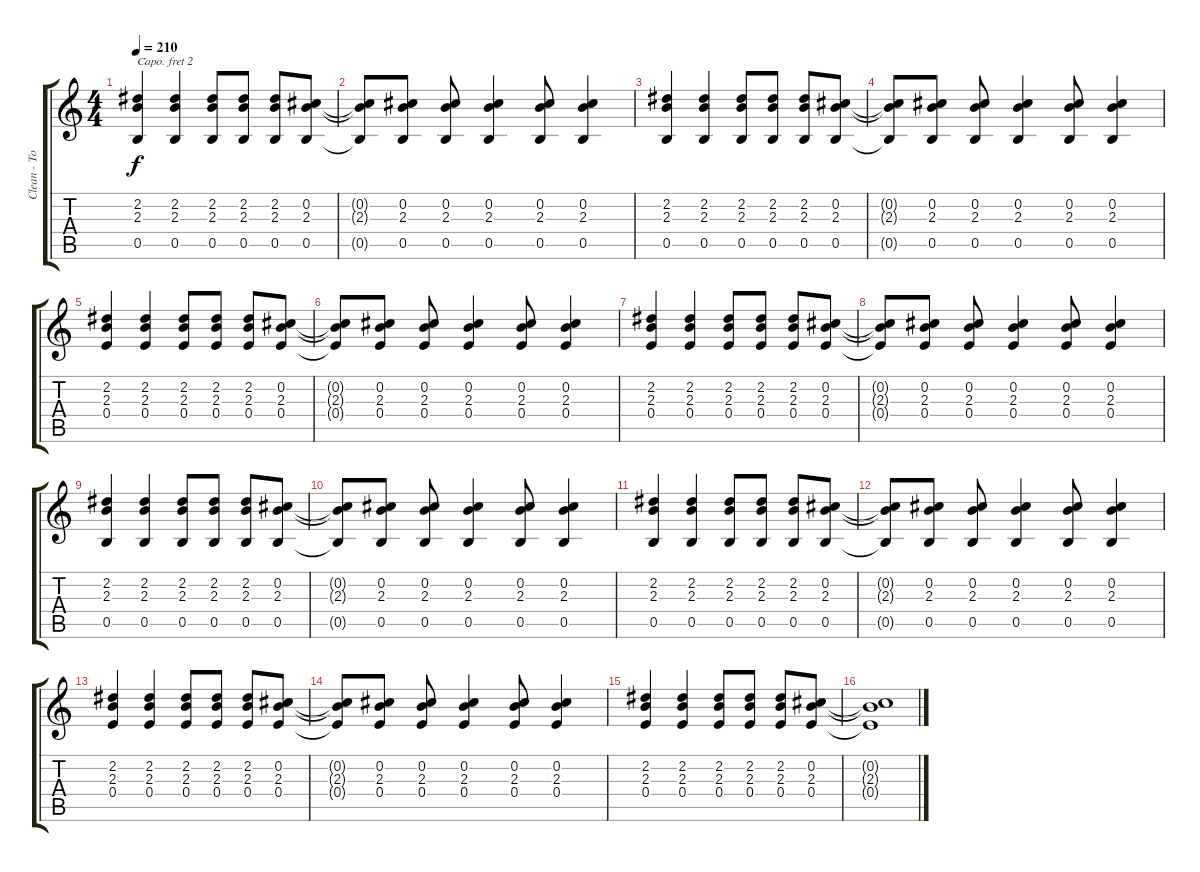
\track ("Clean - Tom Delonge" "Clean - To") {instrument electricguitarclean}
\staff {score tabs}
\capo 2
\tuning (E4 B3 G3 D3 A2 E2) {hide}
\ts (4 4)
\tempo 210
\clef g2
\ks c
(2.2 2.3 0.5).4{dy f instrument electricguitarclean} (2.2 2.3 0.5).4 (2.2 2.3 0.5).8 (2.2 2.3 0.5).8 (2.2 2.3 0.5).8 (0.2 2.3 0.5).8 |
(0.2{t} 2.3{t} 0.5{t}).8 (0.2 2.3 0.5).8 (0.2 2.3 0.5).8 (0.2 2.3 0.5).4 (0.2 2.3 0.5).8 (0.2 2.3 0.5).4 |
(2.2 2.3 0.5).4 (2.2 2.3 0.5).4 (2.2 2.3 0.5).8 (2.2 2.3 0.5).8 (2.2 2.3 0.5).8 (0.2 2.3 0.5).8 |
(0.2{t} 2.3{t} 0.5{t}).8 (0.2 2.3 0.5).8 (0.2 2.3 0.5).8 (0.2 2.3 0.5).4 (0.2 2.3 0.5).8 (0.2 2.3 0.5).4 |
(2.2 2.3 0.4).4 (2.2 2.3 0.4).4 (2.2 2.3 0.4).8 (2.2 2.3 0.4).8 (2.2 2.3 0.4).8 (0.2 2.3 0.4).8 |
(0.2{t} 2.3{t} 0.4{t}).8 (0.2 2.3 0.4).8 (0.2 2.3 0.4).8 (0.2 2.3 0.4).4 (0.2 2.3 0.4).8 (0.2 2.3 0.4).4 |
(2.2 2.3 0.4).4 (2.2 2.3 0.4).4 (2.2 2.3 0.4).8 (2.2 2.3 0.4).8 (2.2 2.3 0.4).8 (0.2 2.3 0.4).8 |
(0.2{t} 2.3{t} 0.4{t}).8 (0.2 2.3 0.4).8 (0.2 2.3 0.4).8 (0.2 2.3 0.4).4 (0.2 2.3 0.4).8 (0.2 2.3 0.4).4 |
(2.2 2.3 0.5).4 (2.2 2.3 0.5).4 (2.2 2.3 0.5).8 (2.2 2.3 0.5).8 (2.2 2.3 0.5).8 (0.2 2.3 0.5).8 |
(0.2{t} 2.3{t} 0.5{t}).8 (0.2 2.3 0.5).8 (0.2 2.3 0.5).8 (0.2 2.3 0.5).4 (0.2 2.3 0.5).8 (0.2 2.3 0.5).4 |
(2.2 2.3 0.5).4 (2.2 2.3 0.5).4 (2.2 2.3 0.5).8 (2.2 2.3 0.5).8 (2.2 2.3 0.5).8 (0.2 2.3 0.5).8 |
(0.2{t} 2.3{t} 0.5{t}).8 (0.2 2.3 0.5).8 (0.2 2.3 0.5).8 (0.2 2.3 0.5).4 (0.2 2.3 0.5).8 (0.2 2.3 0.5).4 |
(2.2 2.3 0.4).4 (2.2 2.3 0.4).4 (2.2 2.3 0.4).8 (2.2 2.3 0.4).8 (2.2 2.3 0.4).8 (0.2 2.3 0.4).8 |
(0.2{t} 2.3{t} 0.4{t}).8 (0.2 2.3 0.4).8 (0.2 2.3 0.4).8 (0.2 2.3 0.4).4 (0.2 2.3 0.4).8 (0.2 2.3 0.4).4 |
(2.2 2.3 0.4).4 (2.2 2.3 0.4).4 (2.2 2.3 0.4).8 (2.2 2.3 0.4).8 (2.2 2.3 0.4).8 (0.2 2.3 0.4).8 |
(0.2{t} 2.3{t} 0.4{t}).1
